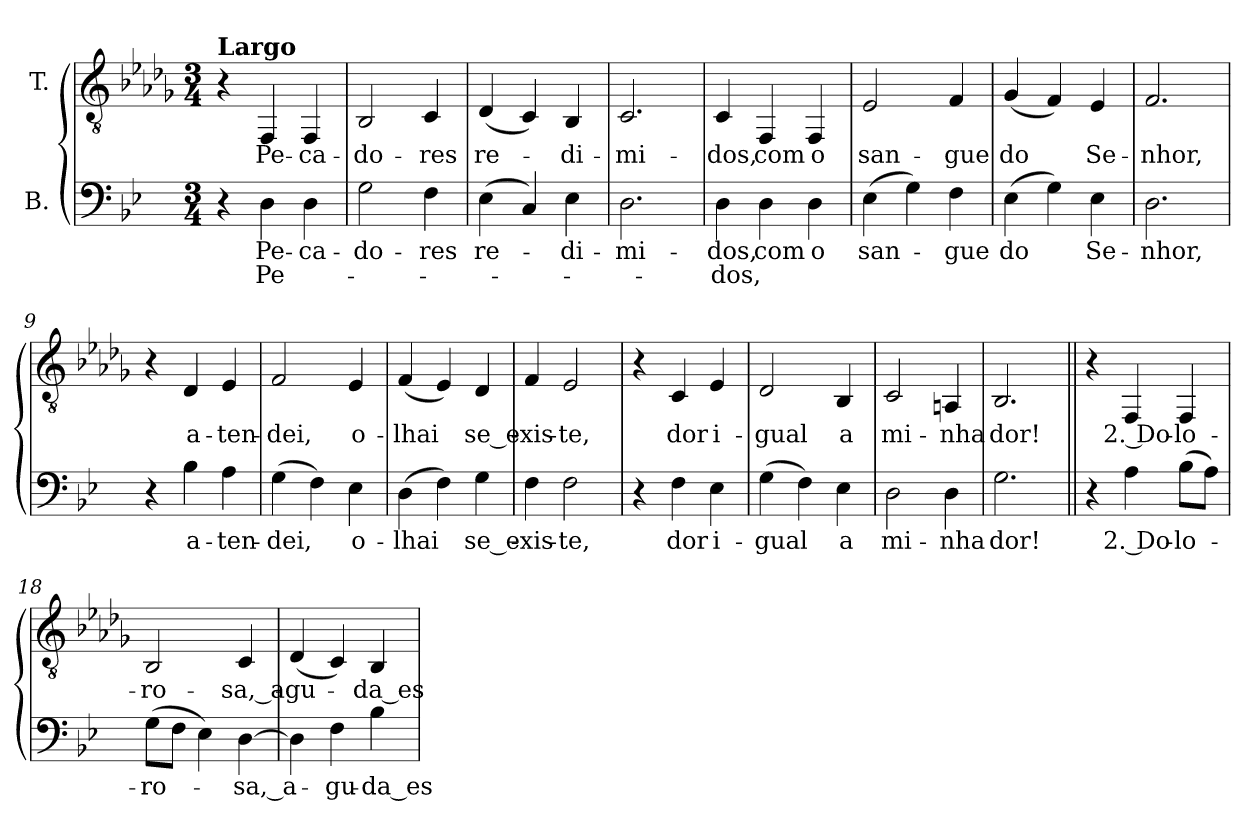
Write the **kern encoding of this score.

**kern	**text	**text	**kern	**text
*part2	*part2	*part2	*part1	*part1
*staff2	*staff2	*staff2	*staff1	*staff1
*I"B.	*	*	*I"T.	*
!!LO:PB:g=z
*clefF4	*	*	*clefGv2	*
*	*	*	*ITrd2c3	*
*k[b-e-]	*	*	*k[b-e-]	*
*g:	*	*	*g:	*
*M3/4	*	*	*M3/4	*
*MM50	*	*	*MM50	*
=1	=1	=1	=1	=1
!	!	!	!LO:TX:a:B:t=Largo	!
4r	.	.	4r	.
!	!LO:LY:b:color=#000000	!LO:LY:b:color=#000000	!	!
*	*	*	*MM90	*
!	!	!	!	!LO:LY:b:color=#000000
4Di\	Pe-	-Pe-	4DDi/	Pe-
!	!LO:LY:b:color=#000000	!	!	!
!	!	!	!	!LO:LY:b:color=#000000
4Di\	-ca-	.	4DDi/	-ca-
=2	=2	=2	=2	=2
!	!LO:LY:b:color=#000000	!	!	!
!	!	!	!	!LO:LY:b:color=#000000
2Gi\	-do-	.	2GGi/	-do-
!	!LO:LY:b:color=#000000	!	!	!
!	!	!	!	!LO:LY:b:color=#000000
4Fi\	-res	.	4AAi/	-res
=3	=3	=3	=3	=3
!	!LO:LY:b:color=#000000	!	!	!
!	!	!	!	!LO:LY:b:color=#000000
(4E-i\	re-	.	(4BB-i/	re-
4Ci/)	.	.	4AAi/)	.
!	!LO:LY:b:color=#000000	!	!	!
!	!	!	!	!LO:LY:b:color=#000000
4E-i\	-di-	.	4GGi/	-di-
=4	=4	=4	=4	=4
!	!LO:LY:b:color=#000000	!	!	!
!	!	!	!	!LO:LY:b:color=#000000
2.Di\	-mi-	.	2.AAi/	-mi-
=5	=5	=5	=5	=5
!	!LO:LY:b:color=#000000	!LO:LY:b:color=#000000	!	!
!	!	!	!	!LO:LY:b:color=#000000
4Di\	-dos,	dos,	4AAi/	-dos,
!	!LO:LY:b:color=#000000	!	!	!
!	!	!	!	!LO:LY:b:color=#000000
4Di\	com	.	4DDi/	com
!	!LO:LY:b:color=#000000	!	!	!
!	!	!	!	!LO:LY:b:color=#000000
4Di\	o	.	4DDi/	o
=6	=6	=6	=6	=6
!	!LO:LY:b:color=#000000	!	!	!
!	!	!	!	!LO:LY:b:color=#000000
(4E-i\	san-	.	2Ci/	san-
4Gi\)	.	.	.	.
!	!LO:LY:b:color=#000000	!	!	!
!	!	!	!	!LO:LY:b:color=#000000
4Fi\	-gue	.	4Di/	-gue
=7	=7	=7	=7	=7
!	!LO:LY:b:color=#000000	!	!	!
!	!	!	!	!LO:LY:b:color=#000000
(4E-i\	do	.	(4E-i/	do
4Gi\)	.	.	4Di/)	.
!	!LO:LY:b:color=#000000	!	!	!
!	!	!	!	!LO:LY:b:color=#000000
4E-i\	Se-	.	4Ci/	Se-
=8	=8	=8	=8	=8
!	!LO:LY:b:color=#000000	!	!	!
!	!	!	!	!LO:LY:b:color=#000000
2.Di\	-nhor,	.	2.Di/	-nhor,
=9	=9	=9	=9	=9
4r	.	.	4r	.
!	!LO:LY:b:color=#000000	!	!	!
!	!	!	!	!LO:LY:b:color=#000000
4B-i\	a-	.	4BB-i/	a-
!	!LO:LY:b:color=#000000	!	!	!
!	!	!	!	!LO:LY:b:color=#000000
4Ai\	-ten-	.	4Ci/	-ten-
=10	=10	=10	=10	=10
!	!LO:LY:b:color=#000000	!	!	!
!	!	!	!	!LO:LY:b:color=#000000
(4Gi\	-dei,	.	2Di/	-dei,
4Fi\)	.	.	.	.
!	!LO:LY:b:color=#000000	!	!	!
!	!	!	!	!LO:LY:b:color=#000000
4E-i\	o-	.	4Ci/	o-
!!LO:LB:g=z
=11	=11	=11	=11	=11
!	!LO:LY:b:color=#000000	!	!	!
!	!	!	!	!LO:LY:b:color=#000000
(4Di\	-lhai	.	(4Di/	-lhai
4Fi\)	.	.	4Ci/)	.
!	!LO:LY:b:color=#000000	!	!	!
!	!	!	!	!LO:LY:b:color=#000000
4Gi\	se_e-	.	4BB-i/	se_e-
=12	=12	=12	=12	=12
!	!LO:LY:b:color=#000000	!	!	!
!	!	!	!	!LO:LY:b:color=#000000
4Fi\	-xis-	.	4Di/	-xis-
!	!LO:LY:b:color=#000000	!	!	!
!	!	!	!	!LO:LY:b:color=#000000
2Fi\	-te,	.	2Ci/	-te,
=13	=13	=13	=13	=13
4r	.	.	4r	.
!	!LO:LY:b:color=#000000	!	!	!
!	!	!	!	!LO:LY:b:color=#000000
4Fi\	dor	.	4AAi/	dor
!	!LO:LY:b:color=#000000	!	!	!
!	!	!	!	!LO:LY:b:color=#000000
4E-i\	i-	.	4Ci/	i-
=14	=14	=14	=14	=14
!	!LO:LY:b:color=#000000	!	!	!
!	!	!	!	!LO:LY:b:color=#000000
(4Gi\	-gual	.	2BB-i/	-gual
4Fi\)	.	.	.	.
!	!LO:LY:b:color=#000000	!	!	!
!	!	!	!	!LO:LY:b:color=#000000
4E-i\	a	.	4GGi/	a
=15	=15	=15	=15	=15
!	!LO:LY:b:color=#000000	!	!	!
!	!	!	!	!LO:LY:b:color=#000000
2Di\	mi-	.	2AAi/	mi-
!	!LO:LY:b:color=#000000	!	!	!
!	!	!	!	!LO:LY:b:color=#000000
4Di\	-nha	.	4FF#Xi/	-nha
=16	=16	=16	=16	=16
!	!LO:LY:b:color=#000000	!	!	!
!	!	!	!	!LO:LY:b:color=#000000
2.Gi\	dor!	.	2.GGi/	dor!
=17||	=17||	=17||	=17||	=17||
4r	.	.	4r	.
!	!LO:LY:b:color=#000000	!	!	!
!	!	!	!	!LO:LY:b:color=#000000
4Ai\	2. Do-	.	4DDi/	2. Do-
!	!LO:LY:b:color=#000000	!	!	!
!	!	!	!	!LO:LY:b:color=#000000
(8B-i\L	-lo-	.	4DDi/	-lo-
8Ai\J)	.	.	.	.
=18	=18	=18	=18	=18
!	!LO:LY:b:color=#000000	!	!	!
!	!	!	!	!LO:LY:b:color=#000000
(8Gi\L	-ro-	.	2GGi/	-ro-
8Fi\J	.	.	.	.
4E-i\)	.	.	.	.
!	!LO:LY:b:color=#000000	!	!	!
!	!	!	!	!LO:LY:b:color=#000000
[4Di\	-sa,_a-	.	4AAi/	-sa,_a-
=19	=19	=19	=19	=19
!	!	!	!	!LO:LY:b:color=#000000
4Di\]	.	.	(4BB-i/	-gu-
!	!LO:LY:b:color=#000000	!	!	!
4Fi\	-gu-	.	4AAi/)	.
!	!LO:LY:b:color=#000000	!	!	!
!	!	!	!	!LO:LY:b:color=#000000
4B-i\	-da_es-	.	4GGi/	-da_es-
=	=	=	=	=
*-	*-	*-	*-	*-
